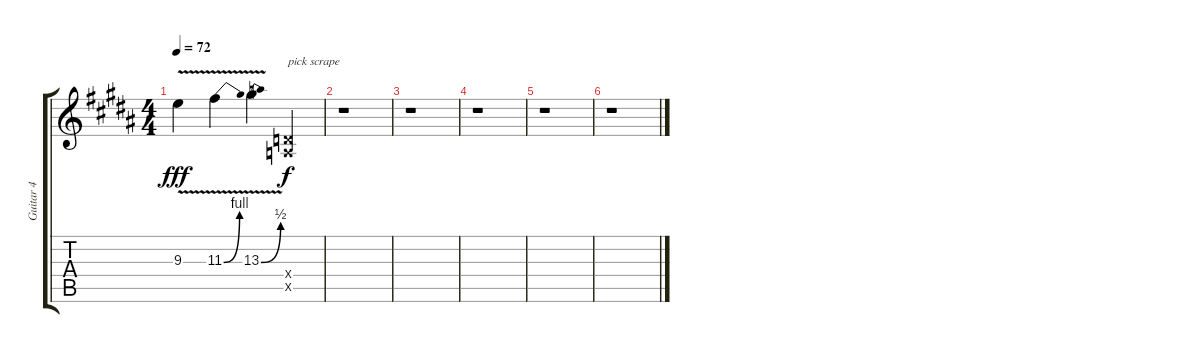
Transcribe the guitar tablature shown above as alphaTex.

\track ("Guitar 4" "Guitar 4") {instrument distortionguitar}
\staff {score tabs}
\tuning (E4 B3 G3 D3 A2 E2) {hide}
\ts (4 4)
\tempo 72
\clef g2
\ks b
9.3{v}.4{dy fff} 11.3{be (bend 0 0 60 4) v}.4 13.3{be (bend 0 0 60 2) v}.4 (0.4{x} 0.5{x}).4{txt "pick scrape" dy f} |
r.1 |
r.1 |
r.1 |
r.1 |
r.1
